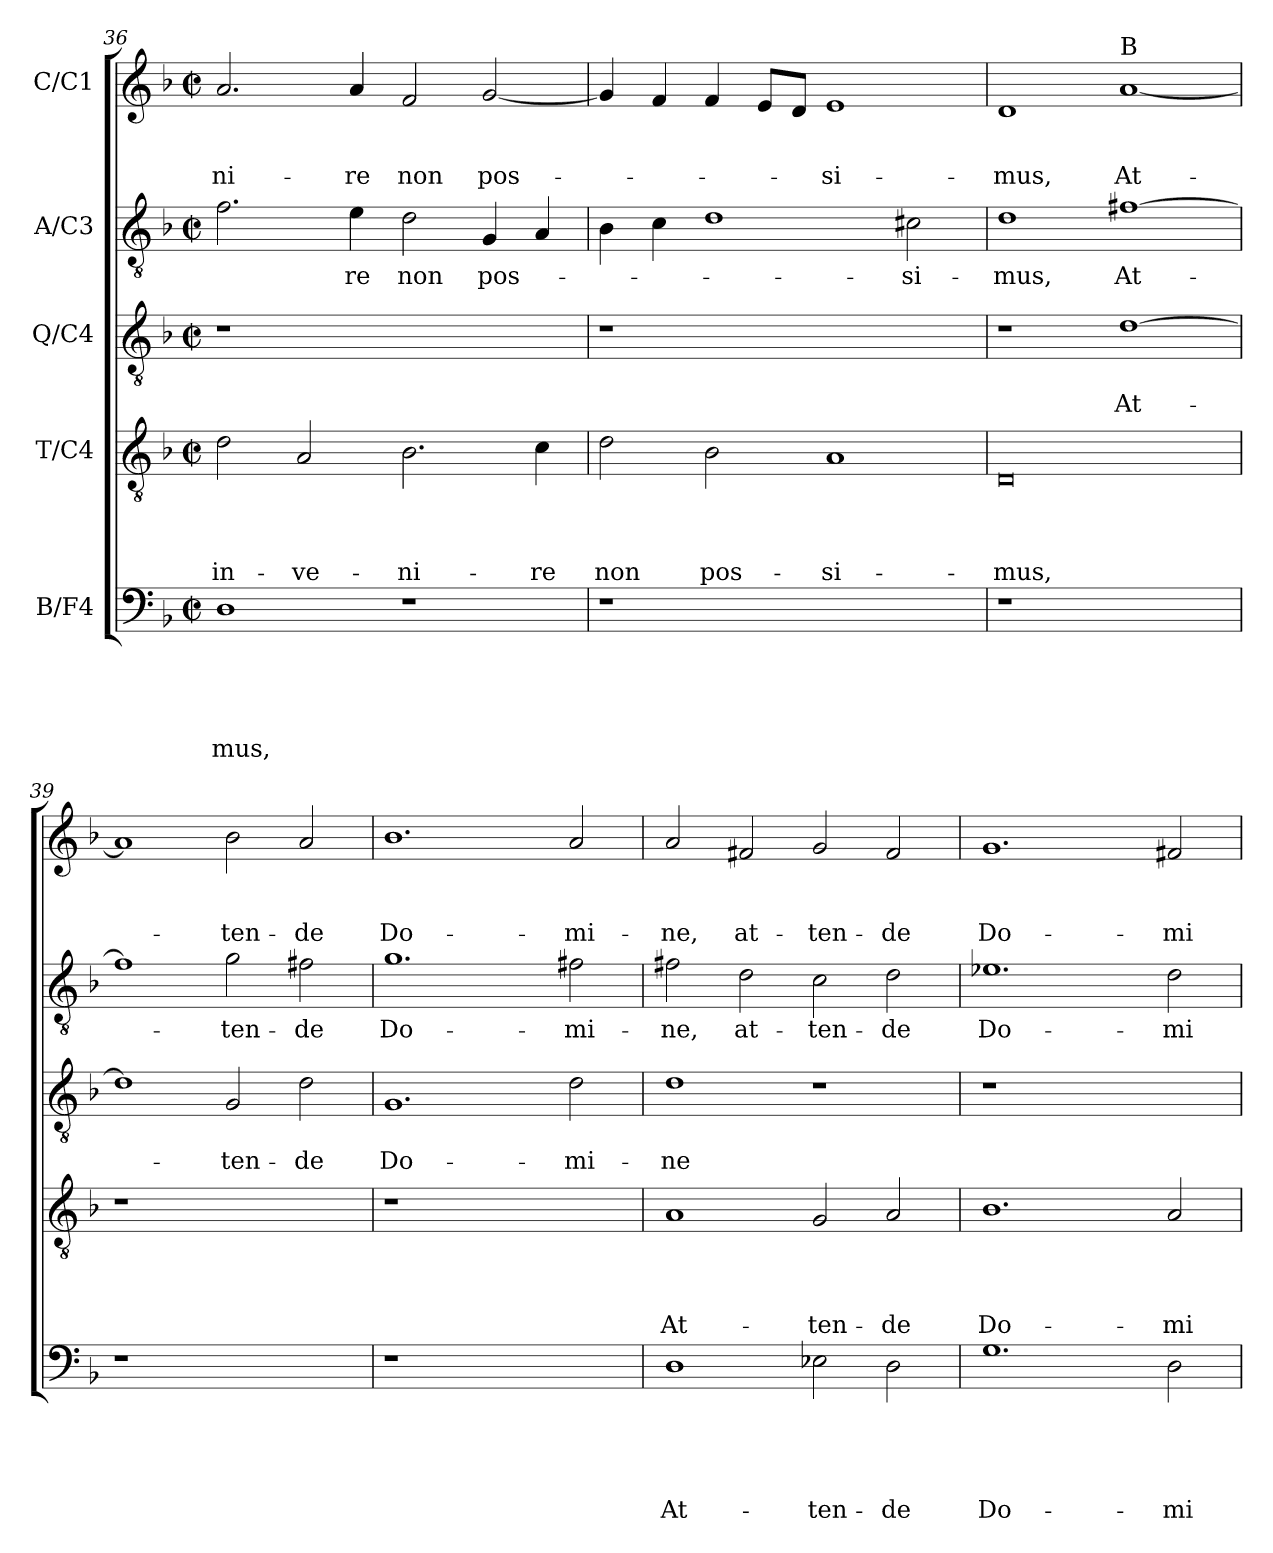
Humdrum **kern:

**kern	**text	**text	**text	**text	**text	**kern	**text	**text	**text	**text	**kern	**text	**text	**kern	**text	**kern	**text	**text	**text
*part5	*part5	*part5	*part5	*part5	*part5	*part4	*part4	*part4	*part4	*part4	*part3	*part3	*part3	*part2	*part2	*part1	*part1	*part1	*part1
*staff5	*staff5	*staff5	*staff5	*staff5	*staff5	*staff4	*staff4	*staff4	*staff4	*staff4	*staff3	*staff3	*staff3	*staff2	*staff2	*staff1	*staff1	*staff1	*staff1
*I"B/F4	*	*	*	*	*	*I"T/C4	*	*	*	*	*I"Q/C4	*	*	*I"A/C3	*	*I"C/C1	*	*	*
*clefF4	*	*	*	*	*	*clefGv2	*	*	*	*	*clefGv2	*	*	*clefGv2	*	*clefG2	*	*	*
*k[b-]	*	*	*	*	*	*k[b-]	*	*	*	*	*k[b-]	*	*	*k[b-]	*	*k[b-]	*	*	*
*F:	*	*	*	*	*	*F:	*	*	*	*	*F:	*	*	*F:	*	*F:	*	*	*
*M2/2	*	*	*	*	*	*M2/2	*	*	*	*	*M2/2	*	*	*M2/2	*	*M2/2	*	*	*
*met(c|)	*	*	*	*	*	*met(c|)	*	*	*	*	*met(c|)	*	*	*met(c|)	*	*met(c|)	*	*	*
=36	=36	=36	=36	=36	=36	=36	=36	=36	=36	=36	=36	=36	=36	=36	=36	=36	=36	=36	=36
!	!	!	!	!	!LO:LY:b	!	!	!	!	!LO:LY:b	!	!	!	!	!	!	!	!	!LO:LY:b
1D	.	.	.	.	-mus,	2d\	.	.	.	in-	1r	.	.	2.f\	.	2.a/	.	.	-ni-
!	!	!	!	!	!	!	!	!	!	!LO:LY:b	!	!	!	!	!	!	!	!	!
.	.	.	.	.	.	2A/	.	.	.	-ve-	.	.	.	.	.	.	.	.	.
!	!	!	!	!	!	!	!	!	!	!	!	!	!	!	!LO:LY:b	!	!	!	!LO:LY:b
.	.	.	.	.	.	.	.	.	.	.	.	.	.	4e\	-re	4a/	.	.	-re
!	!	!	!	!	!	!	!	!	!	!LO:LY:b	!	!	!	!	!LO:LY:b	!	!	!	!LO:LY:b
1r	.	.	.	.	.	2.B-\	.	.	.	-ni-	1ryy	.	.	2d\	non	2f/	.	.	non
!	!	!	!	!	!	!	!	!	!	!	!	!	!	!	!LO:LY:b	!	!	!	!LO:LY:b
.	.	.	.	.	.	.	.	.	.	.	.	.	.	4G/	pos-	[2g/	.	.	pos-
!	!	!	!	!	!	!	!	!	!	!LO:LY:b	!	!	!	!	!	!	!	!	!
.	.	.	.	.	.	4c\	.	.	.	-re	.	.	.	4A/	.	.	.	.	.
!!LO:LB:g=z
=37	=37	=37	=37	=37	=37	=37	=37	=37	=37	=37	=37	=37	=37	=37	=37	=37	=37	=37	=37
!	!	!	!	!	!	!	!	!	!	!LO:LY:b	!	!	!	!	!	!	!	!	!
1r	.	.	.	.	.	2d\	.	.	.	non	1r	.	.	4B-\	.	4g/]	.	.	.
.	.	.	.	.	.	.	.	.	.	.	.	.	.	4c\	.	4f/	.	.	.
!	!	!	!	!	!	!	!	!	!	!LO:LY:b	!	!	!	!	!	!	!	!	!
.	.	.	.	.	.	2B-\	.	.	.	pos-	.	.	.	1d	.	4f/	.	.	.
.	.	.	.	.	.	.	.	.	.	.	.	.	.	.	.	8e/L	.	.	.
.	.	.	.	.	.	.	.	.	.	.	.	.	.	.	.	8d/J	.	.	.
!	!	!	!	!	!	!	!	!	!	!LO:LY:b	!	!	!	!	!	!	!	!	!LO:LY:b
1ryy	.	.	.	.	.	1A	.	.	.	-si-	1ryy	.	.	.	.	1e	.	.	-si-
!	!	!	!	!	!	!	!	!	!	!	!	!	!	!	!LO:LY:b	!	!	!	!
.	.	.	.	.	.	.	.	.	.	.	.	.	.	2c#\	-si-	.	.	.	.
=38	=38	=38	=38	=38	=38	=38	=38	=38	=38	=38	=38	=38	=38	=38	=38	=38	=38	=38	=38
!	!	!	!	!	!	!	!	!	!	!LO:LY:b	!	!	!	!	!LO:LY:b	!	!	!	!LO:LY:b
1r	.	.	.	.	.	0D	.	.	.	-mus,	1r	.	.	1d	-mus,	1d	.	.	-mus,
!	!	!	!	!	!	!	!	!	!	!	!	!	!	!	!	!LO:TX:a:t=B	!	!	!
!	!	!	!	!	!	!	!	!	!	!	!	!	!LO:LY:b	!	!LO:LY:b	!	!	!	!LO:LY:b
1ryy	.	.	.	.	.	.	.	.	.	.	[1d	.	At-	[1f#X	At-	[1a	.	.	At-
=39	=39	=39	=39	=39	=39	=39	=39	=39	=39	=39	=39	=39	=39	=39	=39	=39	=39	=39	=39
1r	.	.	.	.	.	1r	.	.	.	.	1d]	.	.	1f#]	.	1a]	.	.	.
!	!	!	!	!	!	!	!	!	!	!	!	!	!LO:LY:b	!	!LO:LY:b	!	!	!	!LO:LY:b
1ryy	.	.	.	.	.	1ryy	.	.	.	.	2G/	.	-ten-	2g\	-ten-	2b-\	.	.	-ten-
!	!	!	!	!	!	!	!	!	!	!	!	!	!LO:LY:b	!	!LO:LY:b	!	!	!	!LO:LY:b
.	.	.	.	.	.	.	.	.	.	.	2d\	.	-de	2f#\	-de	2a/	.	.	-de
=40	=40	=40	=40	=40	=40	=40	=40	=40	=40	=40	=40	=40	=40	=40	=40	=40	=40	=40	=40
!	!	!	!	!	!	!	!	!	!	!	!	!	!LO:LY:b	!	!LO:LY:b	!	!	!	!LO:LY:b
1r	.	.	.	.	.	1r	.	.	.	.	1.G	.	Do-	1.g	Do-	1.b-	.	.	Do-
1ryy	.	.	.	.	.	1ryy	.	.	.	.	.	.	.	.	.	.	.	.	.
!	!	!	!	!	!	!	!	!	!	!	!	!	!LO:LY:b	!	!LO:LY:b	!	!	!	!LO:LY:b
.	.	.	.	.	.	.	.	.	.	.	2d\	.	-mi-	2f#\	-mi-	2a/	.	.	-mi-
=41	=41	=41	=41	=41	=41	=41	=41	=41	=41	=41	=41	=41	=41	=41	=41	=41	=41	=41	=41
!	!	!	!	!	!LO:LY:b	!	!	!	!	!LO:LY:b	!	!	!LO:LY:b	!	!LO:LY:b	!	!	!	!LO:LY:b
1D	.	.	.	.	At-	1A	.	.	.	At-	1d	.	-ne	2f#\	-ne,	2a/	.	.	-ne,
!	!	!	!	!	!	!	!	!	!	!	!	!	!	!	!LO:LY:b	!	!	!	!LO:LY:b
.	.	.	.	.	.	.	.	.	.	.	.	.	.	2d\	at-	2f#X/	.	.	at-
!	!	!	!	!	!LO:LY:b	!	!	!	!	!LO:LY:b	!	!	!	!	!LO:LY:b	!	!	!	!LO:LY:b
2E-X\	.	.	.	.	-ten-	2G/	.	.	.	-ten-	1r	.	.	2c\	-ten-	2g/	.	.	-ten-
!	!	!	!	!	!LO:LY:b	!	!	!	!	!LO:LY:b	!	!	!	!	!LO:LY:b	!	!	!	!LO:LY:b
2D\	.	.	.	.	-de	2A/	.	.	.	-de	.	.	.	2d\	-de	2f#/	.	.	-de
=42	=42	=42	=42	=42	=42	=42	=42	=42	=42	=42	=42	=42	=42	=42	=42	=42	=42	=42	=42
!	!	!	!	!	!LO:LY:b	!	!	!	!	!LO:LY:b	!	!	!	!	!LO:LY:b	!	!	!	!LO:LY:b
1.G	.	.	.	.	Do-	1.B-	.	.	.	Do-	1r	.	.	1.e-X	Do-	1.g	.	.	Do-
.	.	.	.	.	.	.	.	.	.	.	1ryy	.	.	.	.	.	.	.	.
!	!	!	!	!	!LO:LY:b	!	!	!	!	!LO:LY:b	!	!	!	!	!LO:LY:b	!	!	!	!LO:LY:b
2D\	.	.	.	.	-mi-	2A/	.	.	.	-mi-	.	.	.	2d\	-mi-	2f#X/	.	.	-mi-
=	=	=	=	=	=	=	=	=	=	=	=	=	=	=	=	=	=	=	=
*-	*-	*-	*-	*-	*-	*-	*-	*-	*-	*-	*-	*-	*-	*-	*-	*-	*-	*-	*-
